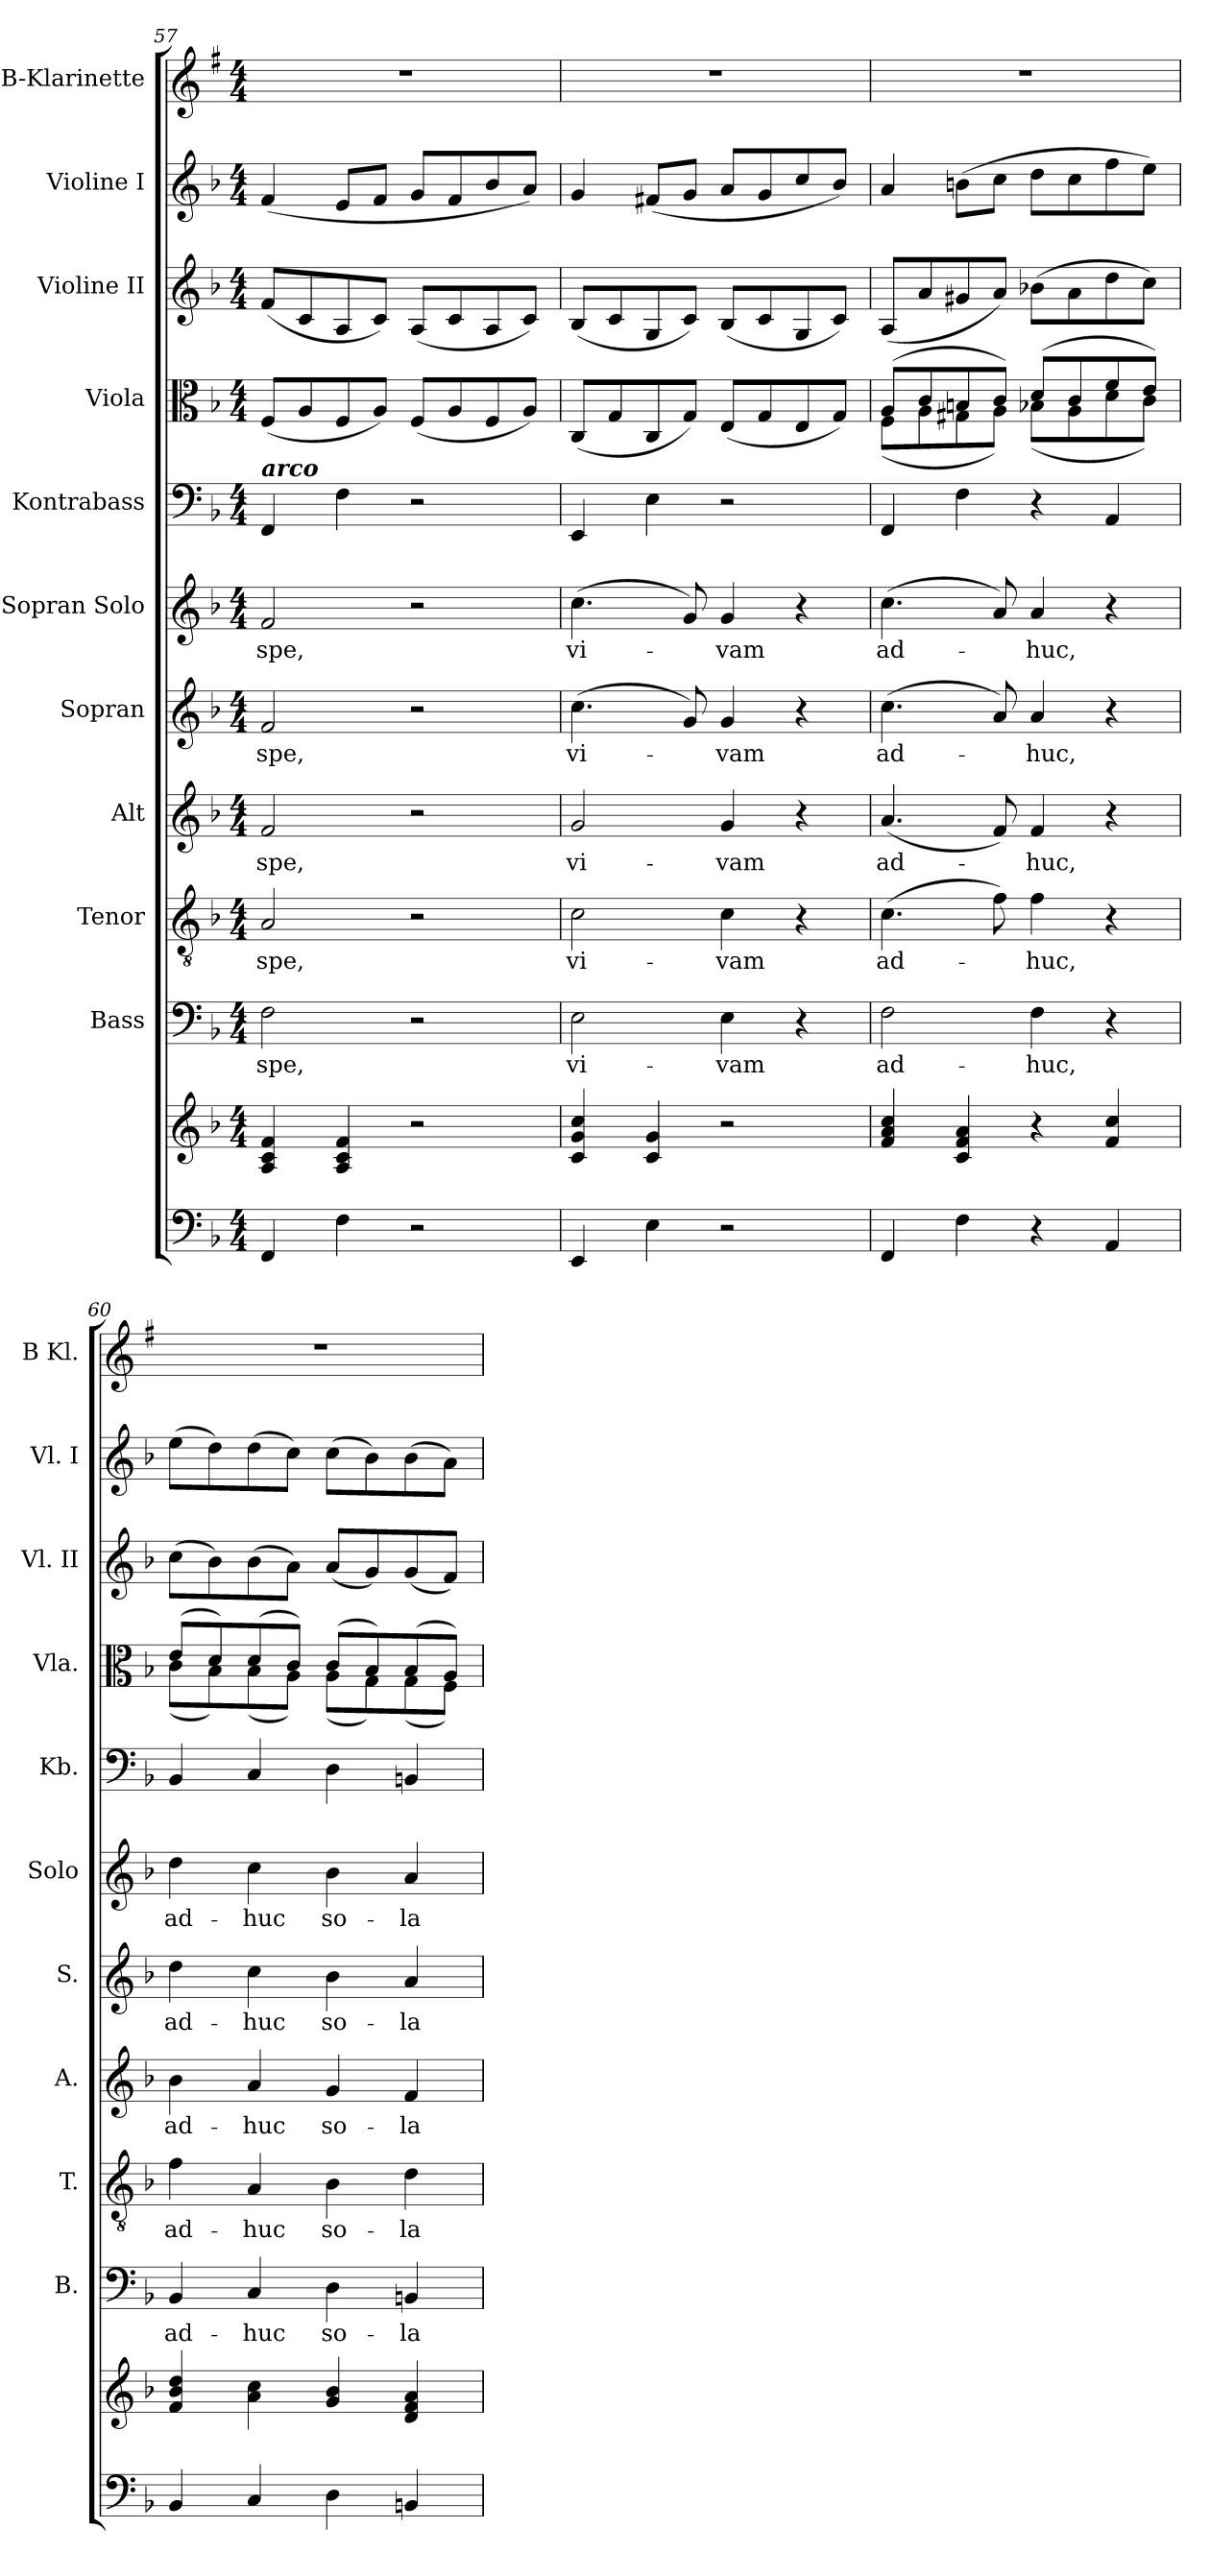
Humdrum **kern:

**kern	**kern	**kern	**text	**kern	**text	**kern	**text	**kern	**text	**kern	**text	**kern	**kern	**kern	**kern	**kern
*part11	*part11	*part10	*part10	*part9	*part9	*part8	*part8	*part7	*part7	*part6	*part6	*part5	*part4	*part3	*part2	*part1
*staff12	*staff11	*staff10	*staff10	*staff9	*staff9	*staff8	*staff8	*staff7	*staff7	*staff6	*staff6	*staff5	*staff4	*staff3	*staff2	*staff1
*	*	*I"Bass	*	*I"Tenor	*	*I"Alt	*	*I"Sopran	*	*I"Sopran Solo	*	*I"Kontrabass	*I"Viola	*I"Violine II	*I"Violine I	*I"B-Klarinette
*	*	*I'B.	*	*I'T.	*	*I'A.	*	*I'S.	*	*I'Solo	*	*I'Kb.	*I'Vla.	*I'Vl. II	*I'Vl. I	*I'B Kl.
*clefF4	*clefG2	*clefF4	*	*clefGv2	*	*clefG2	*	*clefG2	*	*clefG2	*	*clefF4	*clefC3	*clefG2	*clefG2	*clefG2
*	*	*	*	*	*	*	*	*	*	*	*	*ITrd7c12	*	*	*	*ITrd1c2
*k[b-]	*k[b-]	*k[b-]	*	*k[b-]	*	*k[b-]	*	*k[b-]	*	*k[b-]	*	*k[b-]	*k[b-]	*k[b-]	*k[b-]	*k[b-]
*F:	*F:	*F:	*	*F:	*	*F:	*	*F:	*	*F:	*	*F:	*F:	*F:	*F:	*F:
*M4/4	*M4/4	*M4/4	*	*M4/4	*	*M4/4	*	*M4/4	*	*M4/4	*	*M4/4	*M4/4	*M4/4	*M4/4	*M4/4
=57	=57	=57	=57	=57	=57	=57	=57	=57	=57	=57	=57	=57	=57	=57	=57	=57
!	!	!	!	!	!	!	!	!	!	!	!	!LO:TX:a:Bi:t=arco	!	!	!	!
!	!	!	!LO:LY:b	!	!LO:LY:b	!	!LO:LY:b	!	!LO:LY:b	!	!LO:LY:b	!	!	!	!	!
4FF/	4A/ 4c/ 4f/	2F\	spe,	2A/	spe,	2f/	spe,	2f/	spe,	2f/	spe,	4FFF/	(<8F/L	(<8f/L	(<4f/	1r
.	.	.	.	.	.	.	.	.	.	.	.	.	8A/	8c/	.	.
4F\	4A/ 4c/ 4f/	.	.	.	.	.	.	.	.	.	.	4FF\	8F/	8A/	8e/L	.
.	.	.	.	.	.	.	.	.	.	.	.	.	8A/J)	8c/J)	8f/J	.
2r	2r	2r	.	2r	.	2r	.	2r	.	2r	.	2r	(<8F/L	(<8A/L	8g/L	.
.	.	.	.	.	.	.	.	.	.	.	.	.	8A/	8c/	8f/	.
.	.	.	.	.	.	.	.	.	.	.	.	.	8F/	8A/	8b-/	.
.	.	.	.	.	.	.	.	.	.	.	.	.	8A/J)	8c/J)	8a/J)	.
=58	=58	=58	=58	=58	=58	=58	=58	=58	=58	=58	=58	=58	=58	=58	=58	=58
!	!	!	!LO:LY:b	!	!LO:LY:b	!	!LO:LY:b	!	!LO:LY:b	!	!LO:LY:b	!	!	!	!	!
4EE/	4c/ 4g/ 4cc/	2E\	vi-	2c\	vi-	2g/	vi-	(>4.cc\	vi-	(>4.cc\	vi-	4EEE/	(<8C/L	(<8B-/L	4g/	1r
.	.	.	.	.	.	.	.	.	.	.	.	.	8G/	8c/	.	.
4E\	4c/ 4g/	.	.	.	.	.	.	.	.	.	.	4EE\	8C/	8G/	(<8f#X/L	.
.	.	.	.	.	.	.	.	8g/)	.	8g/)	.	.	8G/J)	8c/J)	8g/J	.
!	!	!	!LO:LY:b	!	!LO:LY:b	!	!LO:LY:b	!	!LO:LY:b	!	!LO:LY:b	!	!	!	!	!
2r	2r	4E\	-vam	4c\	-vam	4g/	-vam	4g/	-vam	4g/	-vam	2r	(<8E/L	(<8B-/L	8a/L	.
.	.	.	.	.	.	.	.	.	.	.	.	.	8G/	8c/	8g/	.
.	.	4r	.	4r	.	4r	.	4r	.	4r	.	.	8E/	8G/	8cc/	.
.	.	.	.	.	.	.	.	.	.	.	.	.	8G/J)	8c/J)	8b-/J)	.
=59	=59	=59	=59	=59	=59	=59	=59	=59	=59	=59	=59	=59	=59	=59	=59	=59
!	!	!	!LO:LY:b	!	!LO:LY:b	!	!LO:LY:b	!	!LO:LY:b	!	!LO:LY:b	!	!	!	!	!
*	*	*	*	*	*	*	*	*	*	*	*	*	*^	*	*	*
4FF/	4f/ 4a/ 4cc/	2F\	ad-	(>4.c\	ad-	(<4.a/	ad-	(>4.cc\	ad-	(>4.cc\	ad-	4FFF/	(>8A/L	(<8F\L	(<8A/L	4a/	1r
.	.	.	.	.	.	.	.	.	.	.	.	.	8c/	8A\	8a/	.	.
4F\	4c/ 4f/ 4a/	.	.	.	.	.	.	.	.	.	.	4FF\	8Bn/	8G#X\	8g#X/	(>8bn\L	.
.	.	.	.	8f\)	.	8f/)	.	8a/)	.	8a/)	.	.	8c/J)	8A\J)	8a/J)	8cc\J	.
!	!	!	!LO:LY:b	!	!LO:LY:b	!	!LO:LY:b	!	!LO:LY:b	!	!LO:LY:b	!	!	!	!	!	!
4r	4r	4F\	-huc,	4f\	-huc,	4f/	-huc,	4a/	-huc,	4a/	-huc,	4r	(>8d/L	(<8B-X\L	(>8b-X\L	8dd\L	.
.	.	.	.	.	.	.	.	.	.	.	.	.	8c/	8A\	8a\	8cc\	.
4AA/	4f/ 4cc/	4r	.	4r	.	4r	.	4r	.	4r	.	4AAA/	8f/	8d\	8dd\	8ff\	.
.	.	.	.	.	.	.	.	.	.	.	.	.	8e/J)	8c\J)	8cc\J)	8ee\J)	.
=60	=60	=60	=60	=60	=60	=60	=60	=60	=60	=60	=60	=60	=60	=60	=60	=60	=60
!	!	!	!LO:LY:b	!	!LO:LY:b	!	!LO:LY:b	!	!LO:LY:b	!	!LO:LY:b	!	!	!	!	!	!
4BB-/	4f/ 4b-/ 4dd/	4BB-/	ad-	4f\	ad-	4b-\	ad-	4dd\	ad-	4dd\	ad-	4BBB-/	(>8e/L	(<8c\L	(>8cc\L	(>8ee\L	1r
.	.	.	.	.	.	.	.	.	.	.	.	.	8d/)	8B-\)	8b-\)	8dd\)	.
!	!	!	!LO:LY:b	!	!LO:LY:b	!	!LO:LY:b	!	!LO:LY:b	!	!LO:LY:b	!	!	!	!	!	!
4C/	4a\ 4cc\	4C/	-huc	4A/	-huc	4a/	-huc	4cc\	-huc	4cc\	-huc	4CC/	(>8d/	(<8B-\	(>8b-\	(>8dd\	.
.	.	.	.	.	.	.	.	.	.	.	.	.	8c/J)	8A\J)	8a\J)	8cc\J)	.
!	!	!	!LO:LY:b	!	!LO:LY:b	!	!LO:LY:b	!	!LO:LY:b	!	!LO:LY:b	!	!	!	!	!	!
4D\	4g/ 4b-/	4D\	so-	4B-\	so-	4g/	so-	4b-\	so-	4b-\	so-	4DD\	(>8c/L	(<8A\L	(<8a/L	(>8cc\L	.
.	.	.	.	.	.	.	.	.	.	.	.	.	8B-/)	8G\)	8g/)	8b-\)	.
!	!	!	!LO:LY:b	!	!LO:LY:b	!	!LO:LY:b	!	!LO:LY:b	!	!LO:LY:b	!	!	!	!	!	!
4BBn/	4d/ 4f/ 4a/	4BBn/	-la	4d\	-la	4f/	-la	4a/	-la	4a/	-la	4BBBn/	(>8B-/	(<8G\	(<8g/	(>8b-\	.
.	.	.	.	.	.	.	.	.	.	.	.	.	8A/J)	8F\J)	8f/J)	8a\J)	.
*	*	*	*	*	*	*	*	*	*	*	*	*	*v	*v	*	*	*
=	=	=	=	=	=	=	=	=	=	=	=	=	=	=	=	=
*-	*-	*-	*-	*-	*-	*-	*-	*-	*-	*-	*-	*-	*-	*-	*-	*-
